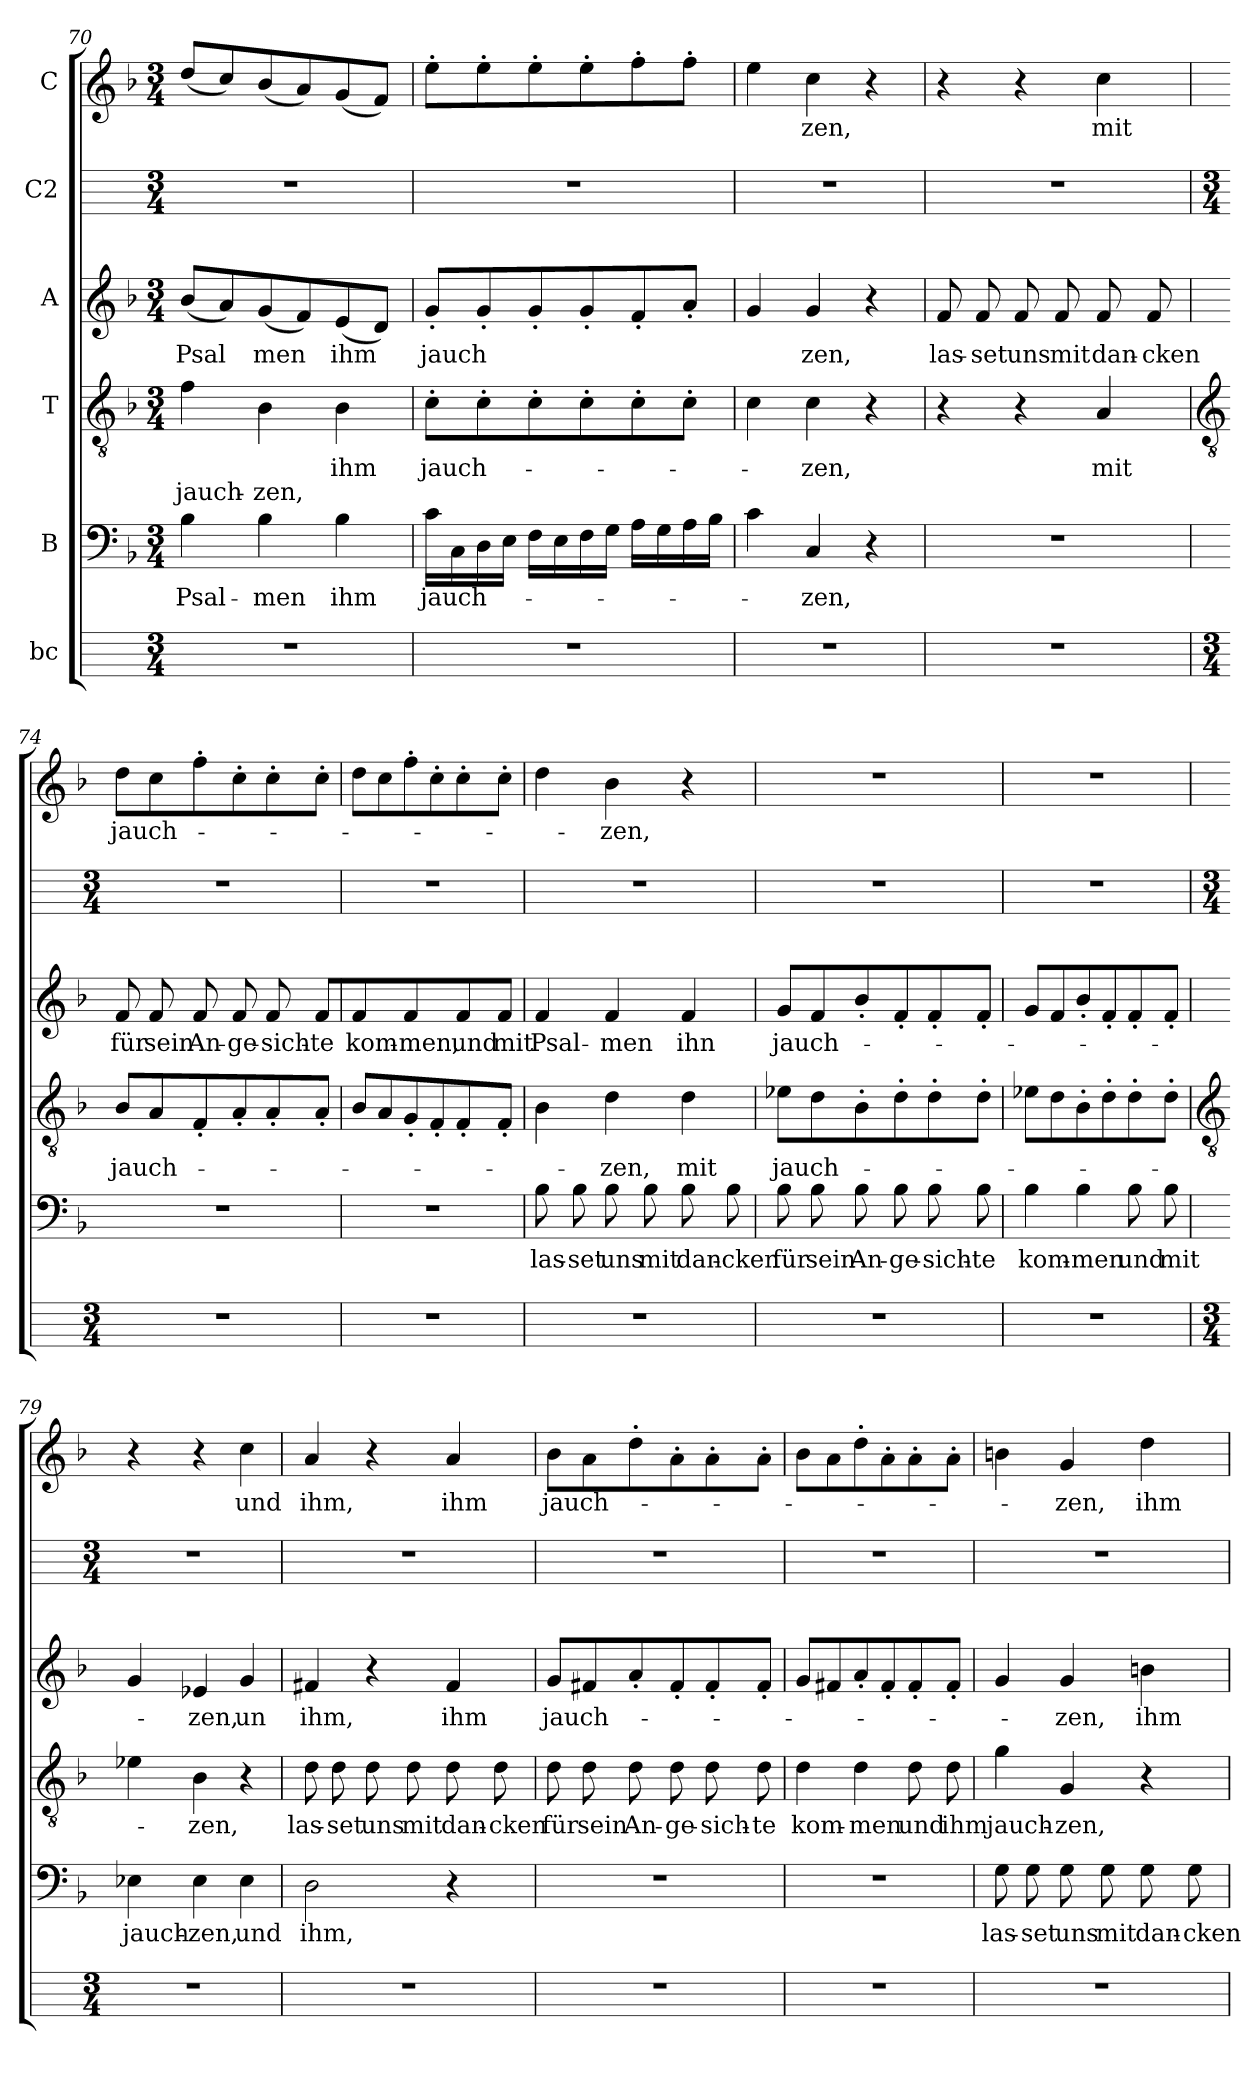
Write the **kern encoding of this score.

**kern	**kern	**text	**kern	**text	**text	**kern	**text	**kern	**kern	**text
*part6	*part5	*part5	*part4	*part4	*part4	*part3	*part3	*part2	*part1	*part1
*staff6	*staff5	*staff5	*staff4	*staff4	*staff4	*staff3	*staff3	*staff2	*staff1	*staff1
*I"bc	*I"B	*	*I"T	*	*	*I"A	*	*I"C2	*I"C	*
*	*clefF4	*	*clefGv2	*	*	*clefG2	*	*	*clefG2	*
*	*k[b-]	*	*k[b-]	*	*	*k[b-]	*	*	*k[b-]	*
*	*F:	*	*F:	*	*	*F:	*	*	*F:	*
*M3/4	*M3/4	*	*M3/4	*	*	*M3/4	*	*M3/4	*M3/4	*
=70	=70	=70	=70	=70	=70	=70	=70	=70	=70	=70
!	!	!LO:LY:b	!	!	!LO:LY:b	!	!LO:LY:b	!	!	!
2.r	4B-	Psal-	4f	.	jauch-	(<8b-L	Psal	2.r	(<8ddL	.
.	.	.	.	.	.	8a)	.	.	8cc)	.
!	!	!LO:LY:b	!	!	!LO:LY:b	!	!LO:LY:b	!	!	!
.	4B-	-men	4B-	.	-zen,	(<8g	men	.	(<8b-	.
.	.	.	.	.	.	8f)	.	.	8a)	.
!	!	!LO:LY:b	!	!LO:LY:b	!	!	!LO:LY:b	!	!	!
.	4B-	ihm	4B-	ihm	.	(<8e	ihm	.	(<8g	.
.	.	.	.	.	.	8dJ)	.	.	8fJ)	.
=71	=71	=71	=71	=71	=71	=71	=71	=71	=71	=71
!	!	!LO:LY:b	!	!LO:LY:b	!	!	!LO:LY:b	!	!	!
2.r	16cLL	jauch-	8c'L	jauch-	.	8g'L	jauch	2.r	8ee'L	.
.	16C	.	.	.	.	.	.	.	.	.
.	16D	.	8c'	.	.	8g'	.	.	8ee'	.
.	16EJJ	.	.	.	.	.	.	.	.	.
.	16FLL	.	8c'	.	.	8g'	.	.	8ee'	.
.	16E	.	.	.	.	.	.	.	.	.
.	16F	.	8c'	.	.	8g'	.	.	8ee'	.
.	16GJJ	.	.	.	.	.	.	.	.	.
.	16ALL	.	8c'	.	.	8f'	.	.	8ff'	.
.	16G	.	.	.	.	.	.	.	.	.
.	16A	.	8c'J	.	.	8a'J	.	.	8ff'J	.
.	16B-JJ	.	.	.	.	.	.	.	.	.
=72	=72	=72	=72	=72	=72	=72	=72	=72	=72	=72
2.r	4c	.	4c	.	.	4g	.	2.r	4ee	.
!	!	!LO:LY:b	!	!LO:LY:b	!	!	!LO:LY:b	!	!	!LO:LY:b
.	4C	-zen,	4c	-zen,	.	4g	zen,	.	4cc	-zen,
.	4r	.	4r	.	.	4r	.	.	4r	.
=73	=73	=73	=73	=73	=73	=73	=73	=73	=73	=73
!	!LO:N:vis=1	!	!	!	!	!	!LO:LY:b	!	!	!
2.r	2.r	.	4r	.	.	8f	las-	2.r	4r	.
!	!	!	!	!	!	!	!LO:LY:b	!	!	!
.	.	.	.	.	.	8f	-set	.	.	.
!	!	!	!	!	!	!	!LO:LY:b	!	!	!
.	.	.	4r	.	.	8f	uns	.	4r	.
!	!	!	!	!	!	!	!LO:LY:b	!	!	!
.	.	.	.	.	.	8f	mit	.	.	.
!	!	!	!	!LO:LY:b	!	!	!LO:LY:b	!	!	!LO:LY:b
.	.	.	4A	mit	.	8f	dan-	.	4cc	mit
!	!	!	!	!	!	!	!LO:LY:b	!	!	!
.	.	.	.	.	.	8f	-cken	.	.	.
!!LO:LB:g=z
=74	=74	=74	=74	=74	=74	=74	=74	=74	=74	=74
*	*	*	*clefGv2	*	*	*	*	*	*	*
*M3/4	*	*	*	*	*	*	*	*M3/4	*	*
!	!LO:N:vis=1	!	!	!LO:LY:b	!	!	!LO:LY:b	!	!	!LO:LY:b
2.r	2.r	.	8B-L	jauch-	.	8f	für	2.r	8ddL	jauch-
!	!	!	!	!	!	!	!LO:LY:b	!	!	!
.	.	.	8A	.	.	8f	sein	.	8cc	.
!	!	!	!	!	!	!	!LO:LY:b	!	!	!
.	.	.	8F'	.	.	8f	An-	.	8ff'	.
!	!	!	!	!	!	!	!LO:LY:b	!	!	!
.	.	.	8A'	.	.	8f	-ge-	.	8cc'	.
!	!	!	!	!	!	!	!LO:LY:b	!	!	!
.	.	.	8A'	.	.	8f	-sich-	.	8cc'	.
!	!	!	!	!	!	!	!LO:LY:b	!	!	!
.	.	.	8A'J	.	.	8fL	-te	.	8cc'J	.
=75	=75	=75	=75	=75	=75	=75	=75	=75	=75	=75
!	!LO:N:vis=1	!	!	!	!	!	!LO:LY:b	!	!	!
2.r	2.r	.	8B-L	.	.	4f	kom-	2.r	8ddL	.
.	.	.	8A	.	.	.	.	.	8cc	.
!	!	!	!	!	!	!	!LO:LY:b	!	!	!
.	.	.	8G'	.	.	4f	-men,	.	8ff'	.
.	.	.	8F'	.	.	.	.	.	8cc'	.
!	!	!	!	!	!	!	!LO:LY:b	!	!	!
.	.	.	8F'	.	.	8f	und	.	8cc'	.
!	!	!	!	!	!	!	!LO:LY:b	!	!	!
.	.	.	8F'J	.	.	8fJ	mit	.	8cc'J	.
=76	=76	=76	=76	=76	=76	=76	=76	=76	=76	=76
!	!	!LO:LY:b	!	!	!	!	!LO:LY:b	!	!	!
2.r	8B-	las-	4B-	.	.	4f	Psal-	2.r	4dd	.
!	!	!LO:LY:b	!	!	!	!	!	!	!	!
.	8B-	-set	.	.	.	.	.	.	.	.
!	!	!LO:LY:b	!	!LO:LY:b	!	!	!LO:LY:b	!	!	!LO:LY:b
.	8B-	uns	4d	-zen,	.	4f	-men	.	4b-	-zen,
!	!	!LO:LY:b	!	!	!	!	!	!	!	!
.	8B-	mit	.	.	.	.	.	.	.	.
!	!	!LO:LY:b	!	!LO:LY:b	!	!	!LO:LY:b	!	!	!
.	8B-	dan-	4d	mit	.	4f	ihn	.	4r	.
!	!	!LO:LY:b	!	!	!	!	!	!	!	!
.	8B-	-cken	.	.	.	.	.	.	.	.
=77	=77	=77	=77	=77	=77	=77	=77	=77	=77	=77
!	!	!LO:LY:b	!	!LO:LY:b	!	!	!LO:LY:b	!	!LO:N:vis=1	!
2.r	8B-	für	8e-XL	jauch-	.	8gL	jauch-	2.r	2.r	.
!	!	!LO:LY:b	!	!	!	!	!	!	!	!
.	8B-	sein	8d	.	.	8f	.	.	.	.
!	!	!LO:LY:b	!	!	!	!	!	!	!	!
.	8B-	An-	8B-'	.	.	8b-'	.	.	.	.
!	!	!LO:LY:b	!	!	!	!	!	!	!	!
.	8B-	-ge-	8d'	.	.	8f'	.	.	.	.
!	!	!LO:LY:b	!	!	!	!	!	!	!	!
.	8B-	-sich-	8d'	.	.	8f'	.	.	.	.
!	!	!LO:LY:b	!	!	!	!	!	!	!	!
.	8B-	-te	8d'J	.	.	8f'J	.	.	.	.
=78	=78	=78	=78	=78	=78	=78	=78	=78	=78	=78
!	!	!LO:LY:b	!	!	!	!	!	!	!LO:N:vis=1	!
2.r	4B-	kom-	8e-XL	.	.	8gL	.	2.r	2.r	.
.	.	.	8d	.	.	8f	.	.	.	.
!	!	!LO:LY:b	!	!	!	!	!	!	!	!
.	4B-	-men	8B-'	.	.	8b-'	.	.	.	.
.	.	.	8d'	.	.	8f'	.	.	.	.
!	!	!LO:LY:b	!	!	!	!	!	!	!	!
.	8B-	und	8d'	.	.	8f'	.	.	.	.
!	!	!LO:LY:b	!	!	!	!	!	!	!	!
.	8B-	mit	8d'J	.	.	8f'J	.	.	.	.
!!LO:LB:g=z
=79	=79	=79	=79	=79	=79	=79	=79	=79	=79	=79
*	*	*	*clefGv2	*	*	*	*	*	*	*
*M3/4	*	*	*	*	*	*	*	*M3/4	*	*
!	!	!LO:LY:b	!	!	!	!	!	!	!	!
2.r	4E-X	jauch-	4e-X	.	.	4g	.	2.r	4r	.
!	!	!LO:LY:b	!	!LO:LY:b	!	!	!LO:LY:b	!	!	!
.	4E-	-zen,	4B-	-zen,	.	4e-X	-zen,	.	4r	.
!	!	!LO:LY:b	!	!	!	!	!LO:LY:b	!	!	!LO:LY:b
.	4E-	und	4r	.	.	4g	un	.	4cc	und
=80	=80	=80	=80	=80	=80	=80	=80	=80	=80	=80
!	!	!LO:LY:b	!	!LO:LY:b	!	!	!LO:LY:b	!	!	!LO:LY:b
2.r	2D	ihm,	8d	las-	.	4f#X	ihm,	2.r	4a	ihm,
!	!	!	!	!LO:LY:b	!	!	!	!	!	!
.	.	.	8d	-set	.	.	.	.	.	.
!	!	!	!	!LO:LY:b	!	!	!	!	!	!
.	.	.	8d	uns	.	4r	.	.	4r	.
!	!	!	!	!LO:LY:b	!	!	!	!	!	!
.	.	.	8d	mit	.	.	.	.	.	.
!	!	!	!	!LO:LY:b	!	!	!LO:LY:b	!	!	!LO:LY:b
.	4r	.	8d	dan-	.	4f#	ihm	.	4a	ihm
!	!	!	!	!LO:LY:b	!	!	!	!	!	!
.	.	.	8d	-cken	.	.	.	.	.	.
=81	=81	=81	=81	=81	=81	=81	=81	=81	=81	=81
!	!LO:N:vis=1	!	!	!LO:LY:b	!	!	!LO:LY:b	!	!	!LO:LY:b
2.r	2.r	.	8d	für	.	8gL	jauch-	2.r	8b-L	jauch-
!	!	!	!	!LO:LY:b	!	!	!	!	!	!
.	.	.	8d	sein	.	8f#X	.	.	8a	.
!	!	!	!	!LO:LY:b	!	!	!	!	!	!
.	.	.	8d	An-	.	8a'	.	.	8dd'	.
!	!	!	!	!LO:LY:b	!	!	!	!	!	!
.	.	.	8d	-ge-	.	8f#'	.	.	8a'	.
!	!	!	!	!LO:LY:b	!	!	!	!	!	!
.	.	.	8d	-sich-	.	8f#'	.	.	8a'	.
!	!	!	!	!LO:LY:b	!	!	!	!	!	!
.	.	.	8d	-te	.	8f#'J	.	.	8a'J	.
=82	=82	=82	=82	=82	=82	=82	=82	=82	=82	=82
!	!LO:N:vis=1	!	!	!LO:LY:b	!	!	!	!	!	!
2.r	2.r	.	4d	kom-	.	8gL	.	2.r	8b-L	.
.	.	.	.	.	.	8f#X	.	.	8a	.
!	!	!	!	!LO:LY:b	!	!	!	!	!	!
.	.	.	4d	-men	.	8a'	.	.	8dd'	.
.	.	.	.	.	.	8f#'	.	.	8a'	.
!	!	!	!	!LO:LY:b	!	!	!	!	!	!
.	.	.	8d	und	.	8f#'	.	.	8a'	.
!	!	!	!	!LO:LY:b	!	!	!	!	!	!
.	.	.	8d	ihm	.	8f#'J	.	.	8a'J	.
=83	=83	=83	=83	=83	=83	=83	=83	=83	=83	=83
!	!	!LO:LY:b	!	!LO:LY:b	!	!	!	!	!	!
2.r	8G	las-	4g	jauch-	.	4g	.	2.r	4bn	.
!	!	!LO:LY:b	!	!	!	!	!	!	!	!
.	8G	-set	.	.	.	.	.	.	.	.
!	!	!LO:LY:b	!	!LO:LY:b	!	!	!LO:LY:b	!	!	!LO:LY:b
.	8G	uns	4G	-zen,	.	4g	-zen,	.	4g	-zen,
!	!	!LO:LY:b	!	!	!	!	!	!	!	!
.	8G	mit	.	.	.	.	.	.	.	.
!	!	!LO:LY:b	!	!	!	!	!LO:LY:b	!	!	!LO:LY:b
.	8G	dan-	4r	.	.	4bn	ihm	.	4dd	ihm
!	!	!LO:LY:b	!	!	!	!	!	!	!	!
.	8G	-cken	.	.	.	.	.	.	.	.
=	=	=	=	=	=	=	=	=	=	=
*-	*-	*-	*-	*-	*-	*-	*-	*-	*-	*-
